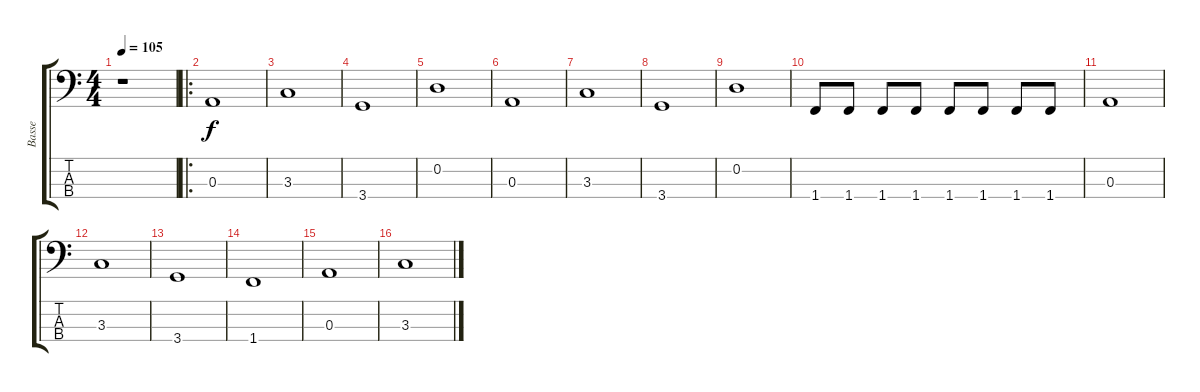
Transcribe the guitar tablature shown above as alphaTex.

\track ("Basse" "Basse") {instrument electricbassfinger}
\staff {score tabs}
\tuning (G2 D2 A1 E1) {hide}
\ts (4 4)
\tempo 105
\clef f4
\ks c
r.1{dy f instrument electricbassfinger} |
\ro
0.3.1 |
3.3.1 |
3.4.1 |
0.2.1 |
0.3.1 |
3.3.1 |
3.4.1 |
0.2.1 |
1.4.8 1.4.8 1.4.8 1.4.8 1.4.8 1.4.8 1.4.8 1.4.8 |
0.3.1 |
3.3.1 |
3.4.1 |
1.4.1 |
0.3.1 |
3.3.1
